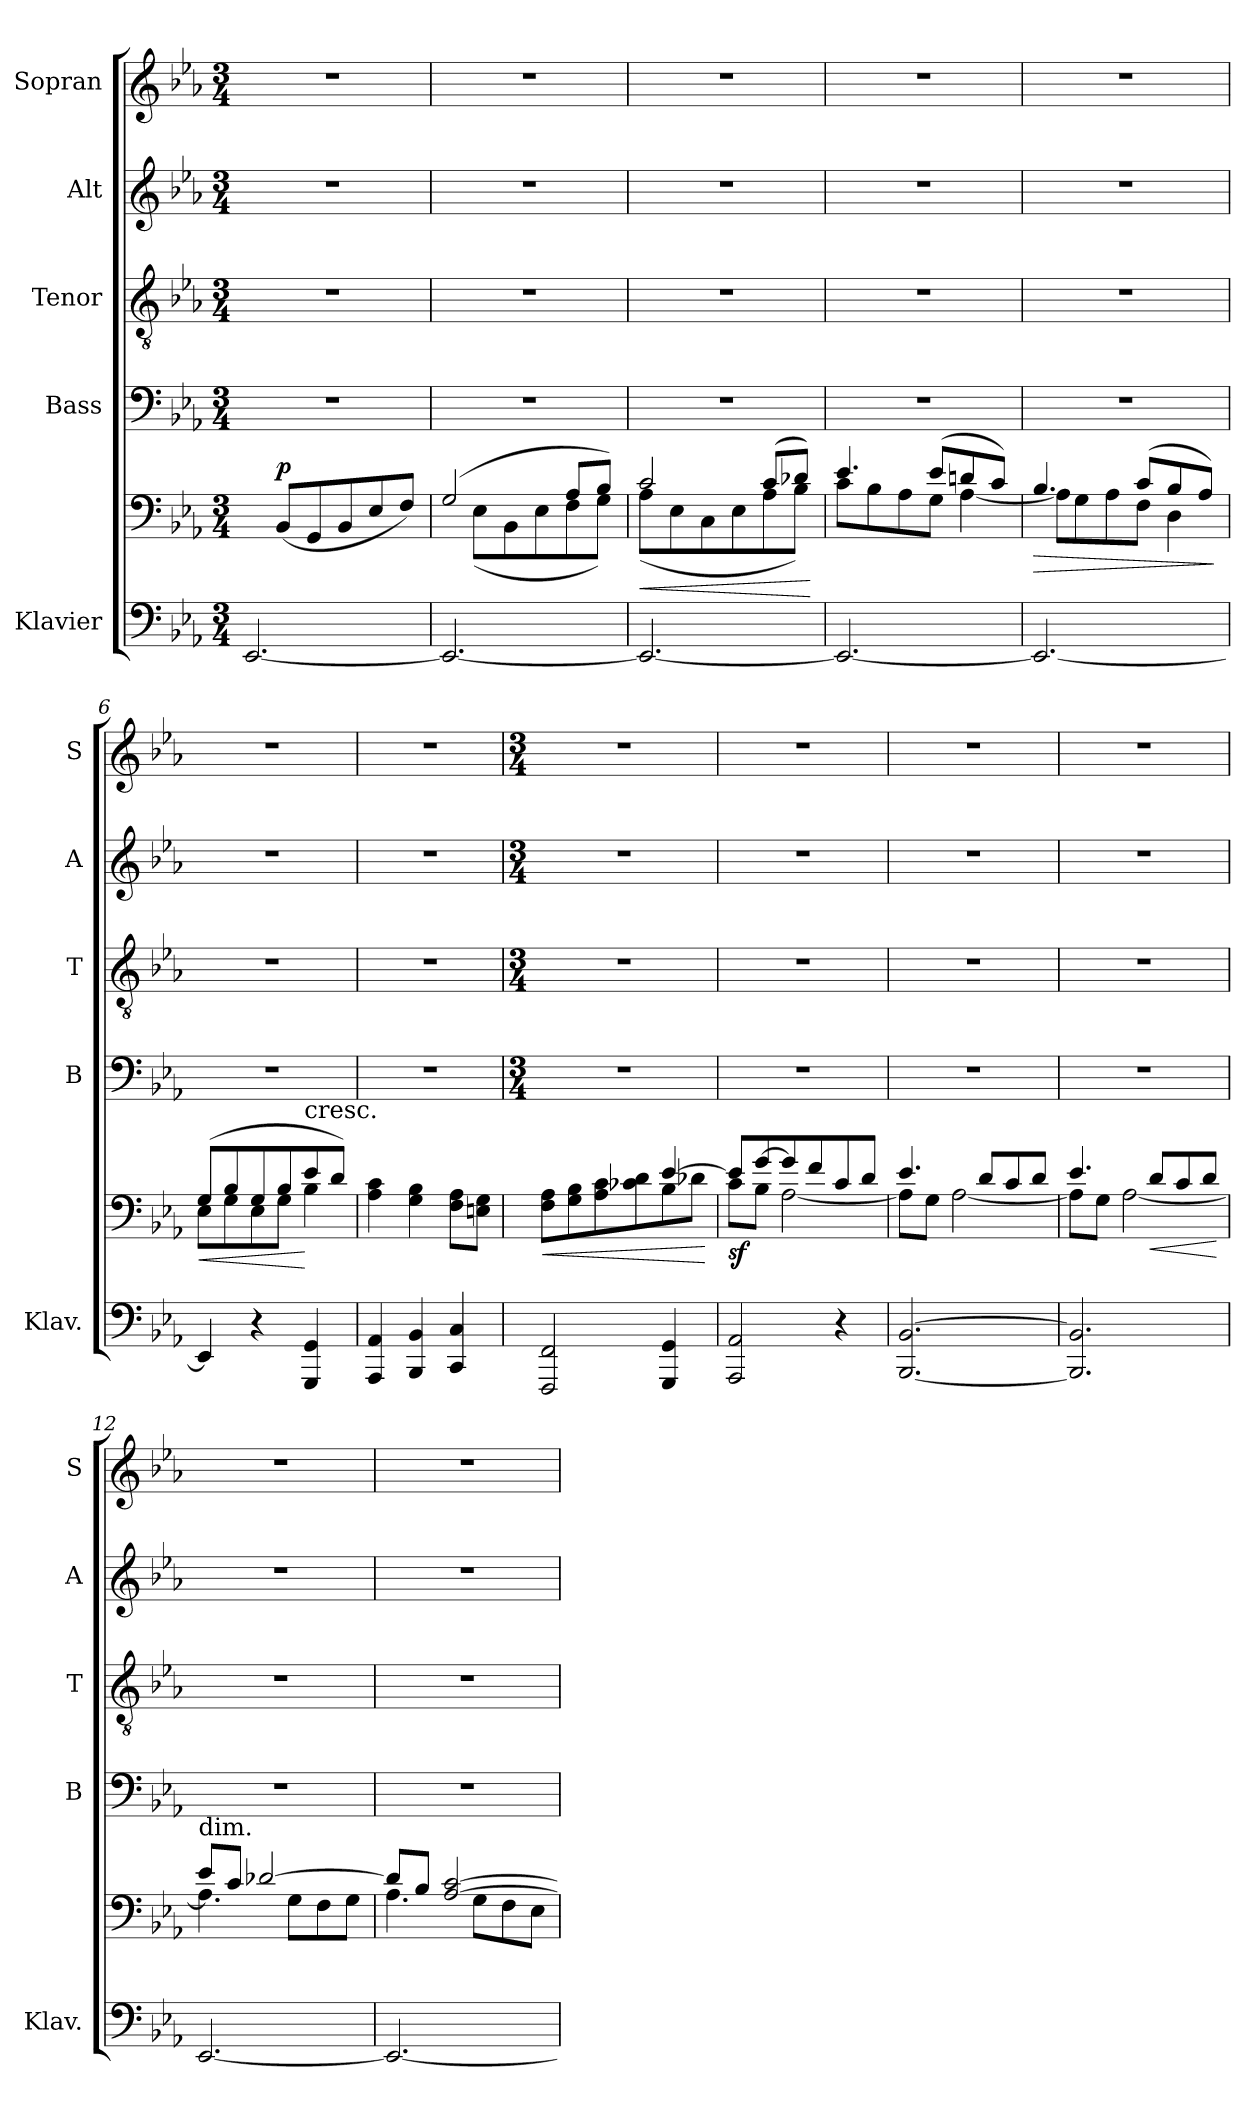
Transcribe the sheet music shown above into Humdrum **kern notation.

**kern	**kern	**dynam	**kern	**kern	**kern	**kern
*part5	*part5	*part5	*part4	*part3	*part2	*part1
*staff6	*staff5	*staff5/6	*staff4	*staff3	*staff2	*staff1
*I"Klavier	*	*	*I"Bass	*I"Tenor	*I"Alt	*I"Sopran
*I'Klav.	*	*	*I'B	*I'T	*I'A	*I'S
*clefF4	*clefF4	*	*clefF4	*clefGv2	*clefG2	*clefG2
*k[b-e-a-]	*k[b-e-a-]	*	*k[b-e-a-]	*k[b-e-a-]	*k[b-e-a-]	*k[b-e-a-]
*M3/4	*M3/4	*	*M3/4	*M3/4	*M3/4	*M3/4
*MM70	*MM70	*	*MM70	*MM70	*MM70	*MM70
=1	=1	=1	=1	=1	=1	=1
[2.EE-/	8ryy	.	2.r	2.r	2.r	2.r
!	!	!LO:DY:a	!	!	!	!
.	(>8BB-/L	p	.	.	.	.
.	8GG/	.	.	.	.	.
.	8BB-/	.	.	.	.	.
.	8E-/	.	.	.	.	.
.	8F/J)	.	.	.	.	.
=2	=2	=2	=2	=2	=2	=2
*	*^	*	*	*	*	*
2.EE-/_	(>2G/	8ryy	.	2.r	2.r	2.r	2.r
.	.	(8E-\L	.	.	.	.	.
.	.	8BB-\	.	.	.	.	.
.	.	8E-\	.	.	.	.	.
.	8A-/L	8F\	.	.	.	.	.
.	8B-/J)	8G\J)	.	.	.	.	.
=3	=3	=3	=3	=3	=3	=3	=3
!	!	!	!LO:HP:b	!	!	!	!
2.EE-/_	2c/	(8A-\L	<	2.r	2.r	2.r	2.r
.	.	8E-\	.	.	.	.	.
.	.	8C\	.	.	.	.	.
.	.	8E-\	.	.	.	.	.
.	(>8c/L	8A-\	.	.	.	.	.
.	8d-X/J)	8B-\J)	.	.	.	.	.
*	*v	*v	*	*	*	*	*
.	.	[	.	.	.	.
=4	=4	=4	=4	=4	=4	=4
*	*^	*	*	*	*	*
2.EE-/_	4.e-/	8c\L	.	2.r	2.r	2.r	2.r
.	.	8B-\	.	.	.	.	.
.	.	8A-\	.	.	.	.	.
.	(>8e-/L	8G\J	.	.	.	.	.
.	8dn/	[4A-\	.	.	.	.	.
.	8c/J)	.	.	.	.	.	.
=5	=5	=5	=5	=5	=5	=5	=5
!	!	!	!LO:HP:b	!	!	!	!
2.EE-/_	4.B-/	8A-\L]	>	2.r	2.r	2.r	2.r
.	.	8G\	.	.	.	.	.
.	.	8A-\	.	.	.	.	.
.	(>8c/L	8F\J	.	.	.	.	.
.	8B-/	4D\	.	.	.	.	.
.	8A-/J)	.	.	.	.	.	.
*	*v	*v	*	*	*	*	*
.	.	]	.	.	.	.
=6	=6	=6	=6	=6	=6	=6
!	!	!LO:HP:b	!	!	!	!
*	*^	*	*	*	*	*
4EE-/]	(>8G/L	8E-\L	<	2.r	2.r	2.r	2.r
.	8B-/	8G\	.	.	.	.	.
4r	8G/	8E-\	.	.	.	.	.
.	8B-/	8G\J	.	.	.	.	.
!	!LO:TX:a:t=cresc.	!	!	!	!	!	!
4GGG/ 4GG/	8e-/	4B-\	[	.	.	.	.
.	8d/J)	.	.	.	.	.	.
*	*v	*v	*	*	*	*	*
=7	=7	=7	=7	=7	=7	=7
4AAA-/ 4AA-/	4A-\ 4c\	.	2.r	2.r	2.r	2.r
4BBB-/ 4BB-/	4G\ 4B-\	.	.	.	.	.
4CC/ 4C/	8F\ 8A-\L	.	.	.	.	.
.	8En\ 8G\J	.	.	.	.	.
!!LO:LB:g=z
=8	=8	=8	=8	=8	=8	=8
*	*	*	*M3/4	*M3/4	*M3/4	*M3/4
!	!	!LO:HP:b	!	!	!	!
*	*^	*	*	*	*	*
2FFF/ 2FF/	2ryy	8F\ 8A-\L	<	2.r	2.r	2.r	2.r
.	.	8G\ 8B-\	.	.	.	.	.
.	.	8A-\ 8c\	.	.	.	.	.
.	.	8c-X\ 8d\	.	.	.	.	.
4GGG/ 4GG/	[4e-/	8B-\	.	.	.	.	.
.	.	8d-X\J	.	.	.	.	.
*	*v	*v	*	*	*	*	*
.	.	[	.	.	.	.
=9	=9	=9	=9	=9	=9	=9
*	*^	*	*	*	*	*
!	!	!	!LO:DY:b	!	!	!	!
2AAA-/ 2AA-/	8e-/L]	8c\L	sf	2.r	2.r	2.r	2.r
.	[8g/	8B-\J	.	.	.	.	.
.	8g/]	[2A-\	.	.	.	.	.
.	8f/	.	.	.	.	.	.
4r	8c/	.	.	.	.	.	.
.	8d/J	.	.	.	.	.	.
=10	=10	=10	=10	=10	=10	=10	=10
[2.BBB-/ [2.BB-/	4.e-/	8A-\L]	.	2.r	2.r	2.r	2.r
.	.	8G\J	.	.	.	.	.
.	.	[2A-\	.	.	.	.	.
.	8d/L	.	.	.	.	.	.
.	8c/	.	.	.	.	.	.
.	8d/J	.	.	.	.	.	.
=11	=11	=11	=11	=11	=11	=11	=11
2.BBB-/] 2.BB-/]	4.e-/	8A-\L]	.	2.r	2.r	2.r	2.r
.	.	8G\J	.	.	.	.	.
.	.	[2A-\	.	.	.	.	.
!	!	!	!LO:HP:b	!	!	!	!
.	8d/L	.	<	.	.	.	.
.	8c/	.	.	.	.	.	.
.	8d/J	.	.	.	.	.	.
*	*v	*v	*	*	*	*	*
.	.	[	.	.	.	.
=12	=12	=12	=12	=12	=12	=12
*	*^	*	*	*	*	*
!	!LO:TX:a:t=dim.	!	!	!	!	!	!
[2.EE-/	8e-/L	4.A-\]	.	2.r	2.r	2.r	2.r
.	8c/J	.	.	.	.	.	.
.	[2d-X/	.	.	.	.	.	.
.	.	8G\L	.	.	.	.	.
.	.	8F\	.	.	.	.	.
.	.	8G\J	.	.	.	.	.
=13	=13	=13	=13	=13	=13	=13	=13
2.EE-/_	8d-/L]	4.A-\	.	2.r	2.r	2.r	2.r
.	8B-/J	.	.	.	.	.	.
.	[2A-/ [2c/	.	.	.	.	.	.
.	.	8G\L	.	.	.	.	.
.	.	8F\	.	.	.	.	.
.	.	8E-\J	.	.	.	.	.
*	*v	*v	*	*	*	*	*
=	=	=	=	=	=	=
*-	*-	*-	*-	*-	*-	*-
